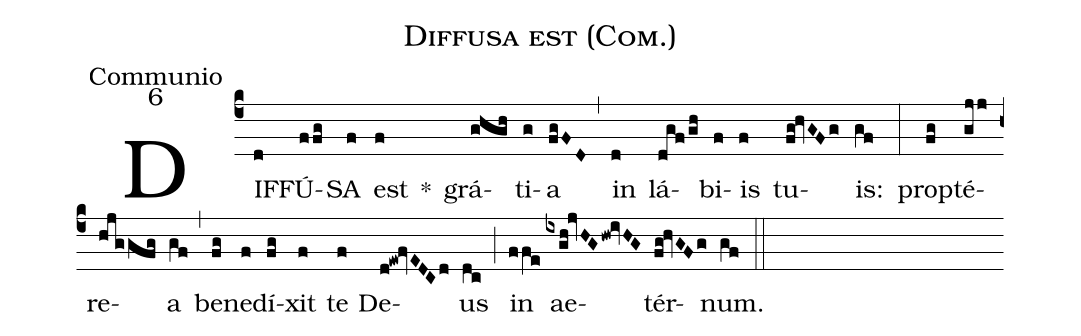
name:Diffusa est (Com.);
office-part:Communio;
mode:6;
%%
(c4) DIF(d)FÚ(ffg)SA(f) est(f) *() grá(ghgh)ti(g)a(fgFD) (,) in(d) lá(dgf/gh)bi(f)is(f) tu(fg!hvGFg)is:(gf) (:) prop(fg)té(gjj)re(hjggfg)a(gf) (,) be(fg)ne(f)dí(fg)xit(f) te(f) De(d!ew!fvEDCd)us(dc) (;) in(ffe) ae(ixgh!jvHGhw!ivHG)tér(fg!hvGFg)num.(gf) (::)
